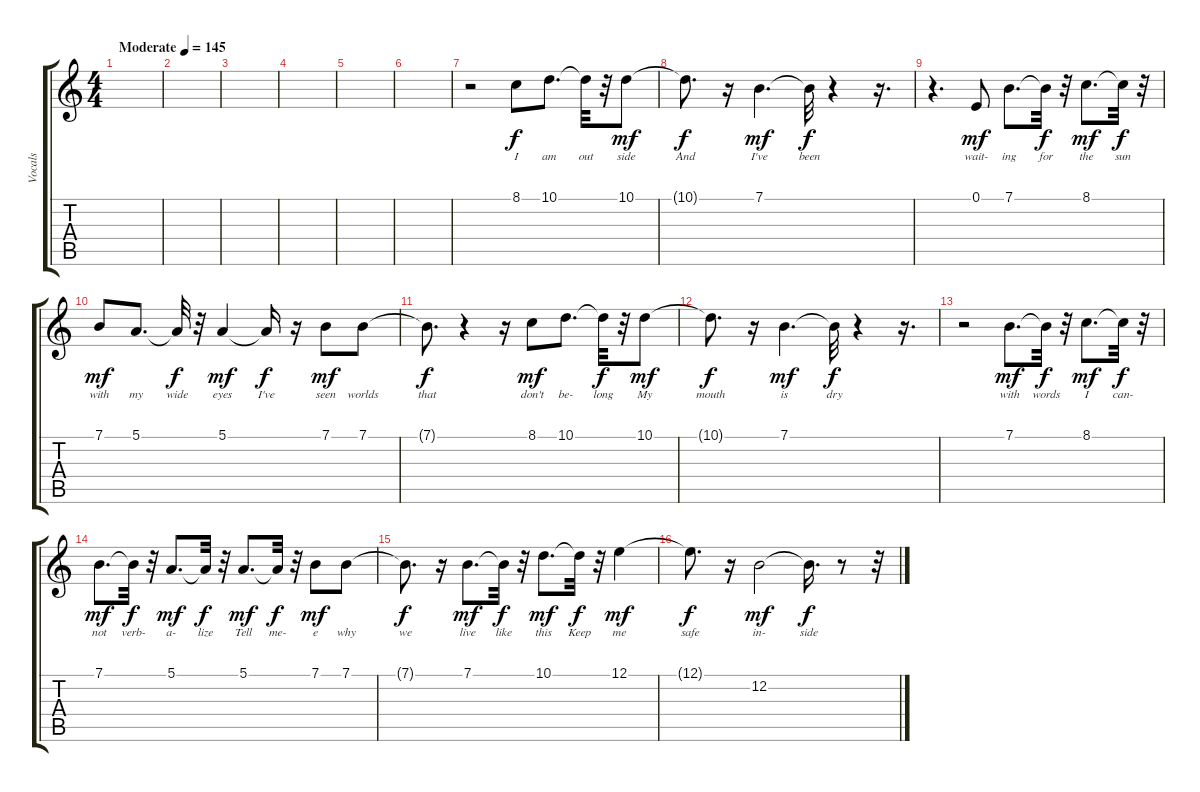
\track ("Vocals" "Vocals") {instrument clarinet}
\staff {score tabs}
\tuning (E4 B3 G3 D3 A2 E2) {hide}
\ts (4 4)
\tempo (145 "Moderate")
\clef g2
\ks c
|
|
|
|
|
|
r.2 8.1.8{lyrics (0 "I") lyrics (1 "") lyrics (2 "") lyrics (3 "") lyrics (4 "")} 10.1.8{d lyrics (0 "am") lyrics (1 "") lyrics (2 "") lyrics (3 "") lyrics (4 "")} 10.1{t}.32{lyrics (0 "out") lyrics (1 "") lyrics (2 "") lyrics (3 "") lyrics (4 "") dy f} r.32 10.1.8{lyrics (0 "side") lyrics (1 "") lyrics (2 "") lyrics (3 "") lyrics (4 "") dy mf} |
10.1{t}.8{d lyrics (0 "And") lyrics (1 "") lyrics (2 "") lyrics (3 "") lyrics (4 "") dy f} r.16 7.1.4{d lyrics (0 "I've") lyrics (1 "") lyrics (2 "") lyrics (3 "") lyrics (4 "") dy mf} 7.1{t}.32{lyrics (0 "been") lyrics (1 "") lyrics (2 "") lyrics (3 "") lyrics (4 "") dy f} r.4 r.16{d} |
r.4{d} 0.1.8{lyrics (0 "wait-") lyrics (1 "") lyrics (2 "") lyrics (3 "") lyrics (4 "") dy mf} 7.1.8{d lyrics (0 "ing") lyrics (1 "") lyrics (2 "") lyrics (3 "") lyrics (4 "")} 7.1{t}.32{lyrics (0 "for") lyrics (1 "") lyrics (2 "") lyrics (3 "") lyrics (4 "") dy f} r.32 8.1.8{d lyrics (0 "the") lyrics (1 "") lyrics (2 "") lyrics (3 "") lyrics (4 "") dy mf} 8.1{t}.32{lyrics (0 "sun") lyrics (1 "") lyrics (2 "") lyrics (3 "") lyrics (4 "") dy f} r.32 |
7.1.8{lyrics (0 "with") lyrics (1 "") lyrics (2 "") lyrics (3 "") lyrics (4 "") dy mf} 5.1.8{d lyrics (0 "my") lyrics (1 "") lyrics (2 "") lyrics (3 "") lyrics (4 "")} 5.1{t}.32{lyrics (0 "wide") lyrics (1 "") lyrics (2 "") lyrics (3 "") lyrics (4 "") dy f} r.32 5.1.4{lyrics (0 "eyes") lyrics (1 "") lyrics (2 "") lyrics (3 "") lyrics (4 "") dy mf} 5.1{t}.16{lyrics (0 "I've") lyrics (1 "") lyrics (2 "") lyrics (3 "") lyrics (4 "") dy f} r.16 7.1.8{lyrics (0 "seen") lyrics (1 "") lyrics (2 "") lyrics (3 "") lyrics (4 "") dy mf} 7.1.8{lyrics (0 "worlds") lyrics (1 "") lyrics (2 "") lyrics (3 "") lyrics (4 "")} |
7.1{t}.8{d lyrics (0 "that") lyrics (1 "") lyrics (2 "") lyrics (3 "") lyrics (4 "") dy f} r.4 r.16 8.1.8{lyrics (0 "don't") lyrics (1 "") lyrics (2 "") lyrics (3 "") lyrics (4 "") dy mf} 10.1.8{d lyrics (0 "be-") lyrics (1 "") lyrics (2 "") lyrics (3 "") lyrics (4 "")} 10.1{t}.32{lyrics (0 "long") lyrics (1 "") lyrics (2 "") lyrics (3 "") lyrics (4 "") dy f} r.32 10.1.8{lyrics (0 "My") lyrics (1 "") lyrics (2 "") lyrics (3 "") lyrics (4 "") dy mf} |
10.1{t}.8{d lyrics (0 "mouth") lyrics (1 "") lyrics (2 "") lyrics (3 "") lyrics (4 "") dy f} r.16 7.1.4{d lyrics (0 "is") lyrics (1 "") lyrics (2 "") lyrics (3 "") lyrics (4 "") dy mf} 7.1{t}.32{lyrics (0 "dry") lyrics (1 "") lyrics (2 "") lyrics (3 "") lyrics (4 "") dy f} r.4 r.16{d} |
r.2 7.1.8{d lyrics (0 "with") lyrics (1 "") lyrics (2 "") lyrics (3 "") lyrics (4 "") dy mf} 7.1{t}.32{lyrics (0 "words") lyrics (1 "") lyrics (2 "") lyrics (3 "") lyrics (4 "") dy f} r.32 8.1.8{d lyrics (0 "I") lyrics (1 "") lyrics (2 "") lyrics (3 "") lyrics (4 "") dy mf} 8.1{t}.32{lyrics (0 "can-") lyrics (1 "") lyrics (2 "") lyrics (3 "") lyrics (4 "") dy f} r.32 |
7.1.8{d lyrics (0 "not") lyrics (1 "") lyrics (2 "") lyrics (3 "") lyrics (4 "") dy mf} 7.1{t}.32{lyrics (0 "verb-") lyrics (1 "") lyrics (2 "") lyrics (3 "") lyrics (4 "") dy f} r.32 5.1.8{d lyrics (0 "a-") lyrics (1 "") lyrics (2 "") lyrics (3 "") lyrics (4 "") dy mf} 5.1{t}.32{lyrics (0 "lize") lyrics (1 "") lyrics (2 "") lyrics (3 "") lyrics (4 "") dy f} r.32 5.1.8{d lyrics (0 "Tell") lyrics (1 "") lyrics (2 "") lyrics (3 "") lyrics (4 "") dy mf} 5.1{t}.32{lyrics (0 "me-") lyrics (1 "") lyrics (2 "") lyrics (3 "") lyrics (4 "") dy f} r.32 7.1.8{lyrics (0 "e") lyrics (1 "") lyrics (2 "") lyrics (3 "") lyrics (4 "") dy mf} 7.1.8{lyrics (0 "why") lyrics (1 "") lyrics (2 "") lyrics (3 "") lyrics (4 "")} |
7.1{t}.8{d lyrics (0 "we") lyrics (1 "") lyrics (2 "") lyrics (3 "") lyrics (4 "") dy f} r.16 7.1.8{d lyrics (0 "live") lyrics (1 "") lyrics (2 "") lyrics (3 "") lyrics (4 "") dy mf} 7.1{t}.32{lyrics (0 "like") lyrics (1 "") lyrics (2 "") lyrics (3 "") lyrics (4 "") dy f} r.32 10.1.8{d lyrics (0 "this") lyrics (1 "") lyrics (2 "") lyrics (3 "") lyrics (4 "") dy mf} 10.1{t}.32{lyrics (0 "Keep") lyrics (1 "") lyrics (2 "") lyrics (3 "") lyrics (4 "") dy f} r.32 12.1.4{lyrics (0 "me") lyrics (1 "") lyrics (2 "") lyrics (3 "") lyrics (4 "") dy mf} |
12.1{t}.8{d lyrics (0 "safe") lyrics (1 "") lyrics (2 "") lyrics (3 "") lyrics (4 "") dy f} r.16 12.2.2{lyrics (0 "in-") lyrics (1 "") lyrics (2 "") lyrics (3 "") lyrics (4 "") dy mf} 12.2{t}.16{d lyrics (0 "side") lyrics (1 "") lyrics (2 "") lyrics (3 "") lyrics (4 "") dy f} r.8 r.32
